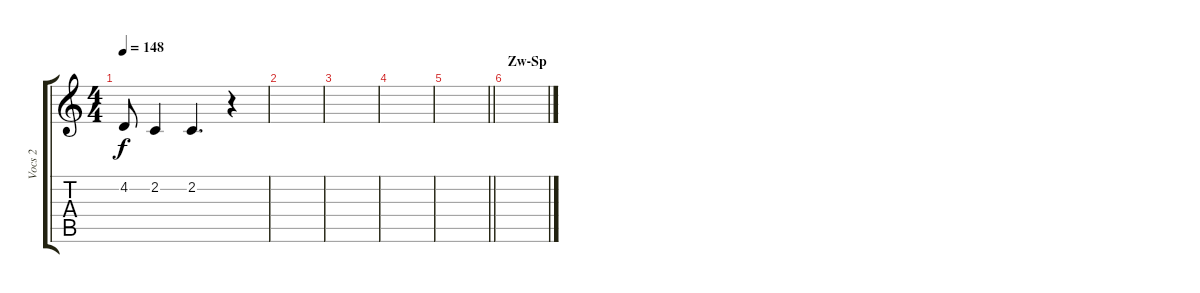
\track ("Vocs 2" "Vocs 2") {instrument flute}
\staff {score tabs}
\tuning (Eb4 Bb3 Gb3 Db3 Ab2 Eb2) {hide}
\ts (4 4)
\tempo 148
\clef g2
\ks c
4.2{t}.8{dy f} 2.2.4 2.2.4{d} r.4 |
|
|
|
\barLineRight lightlight
|
\section ("" "Zw-Sp")
